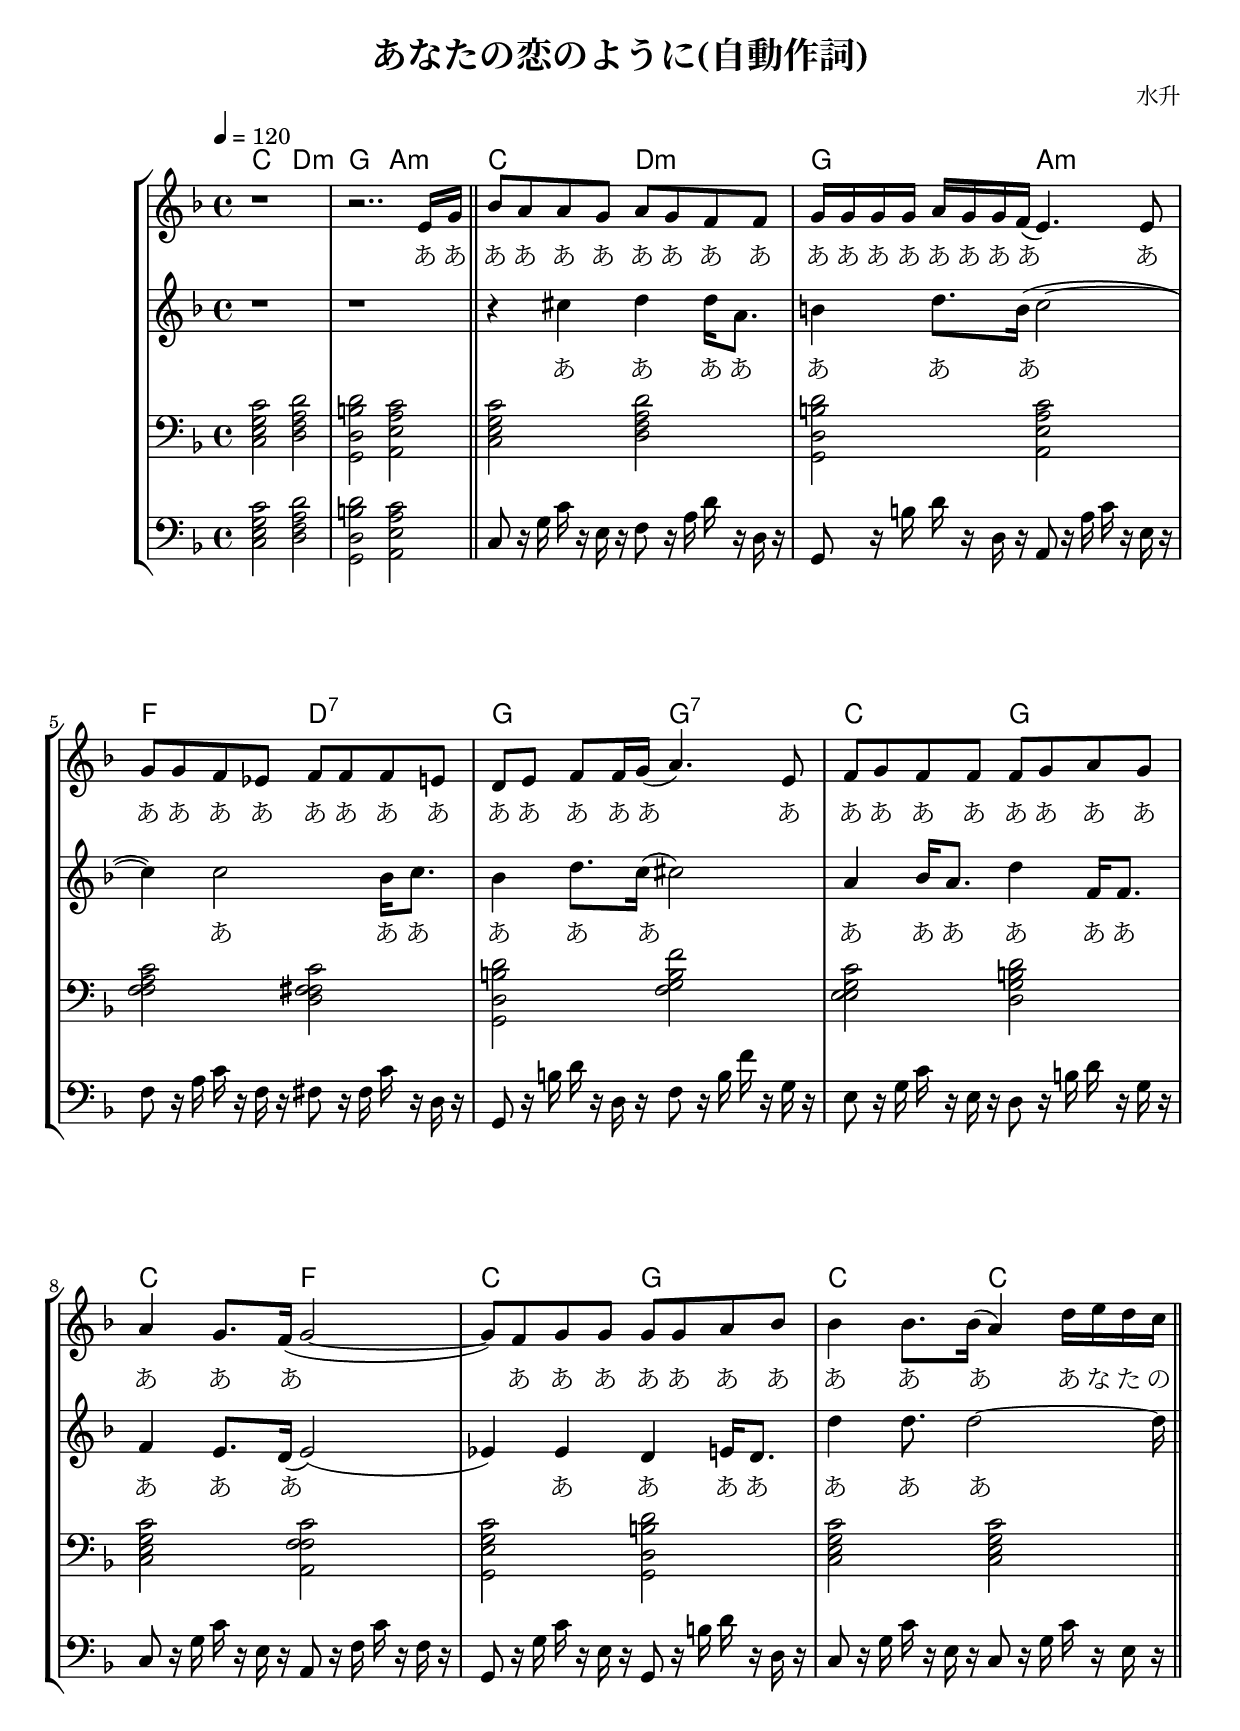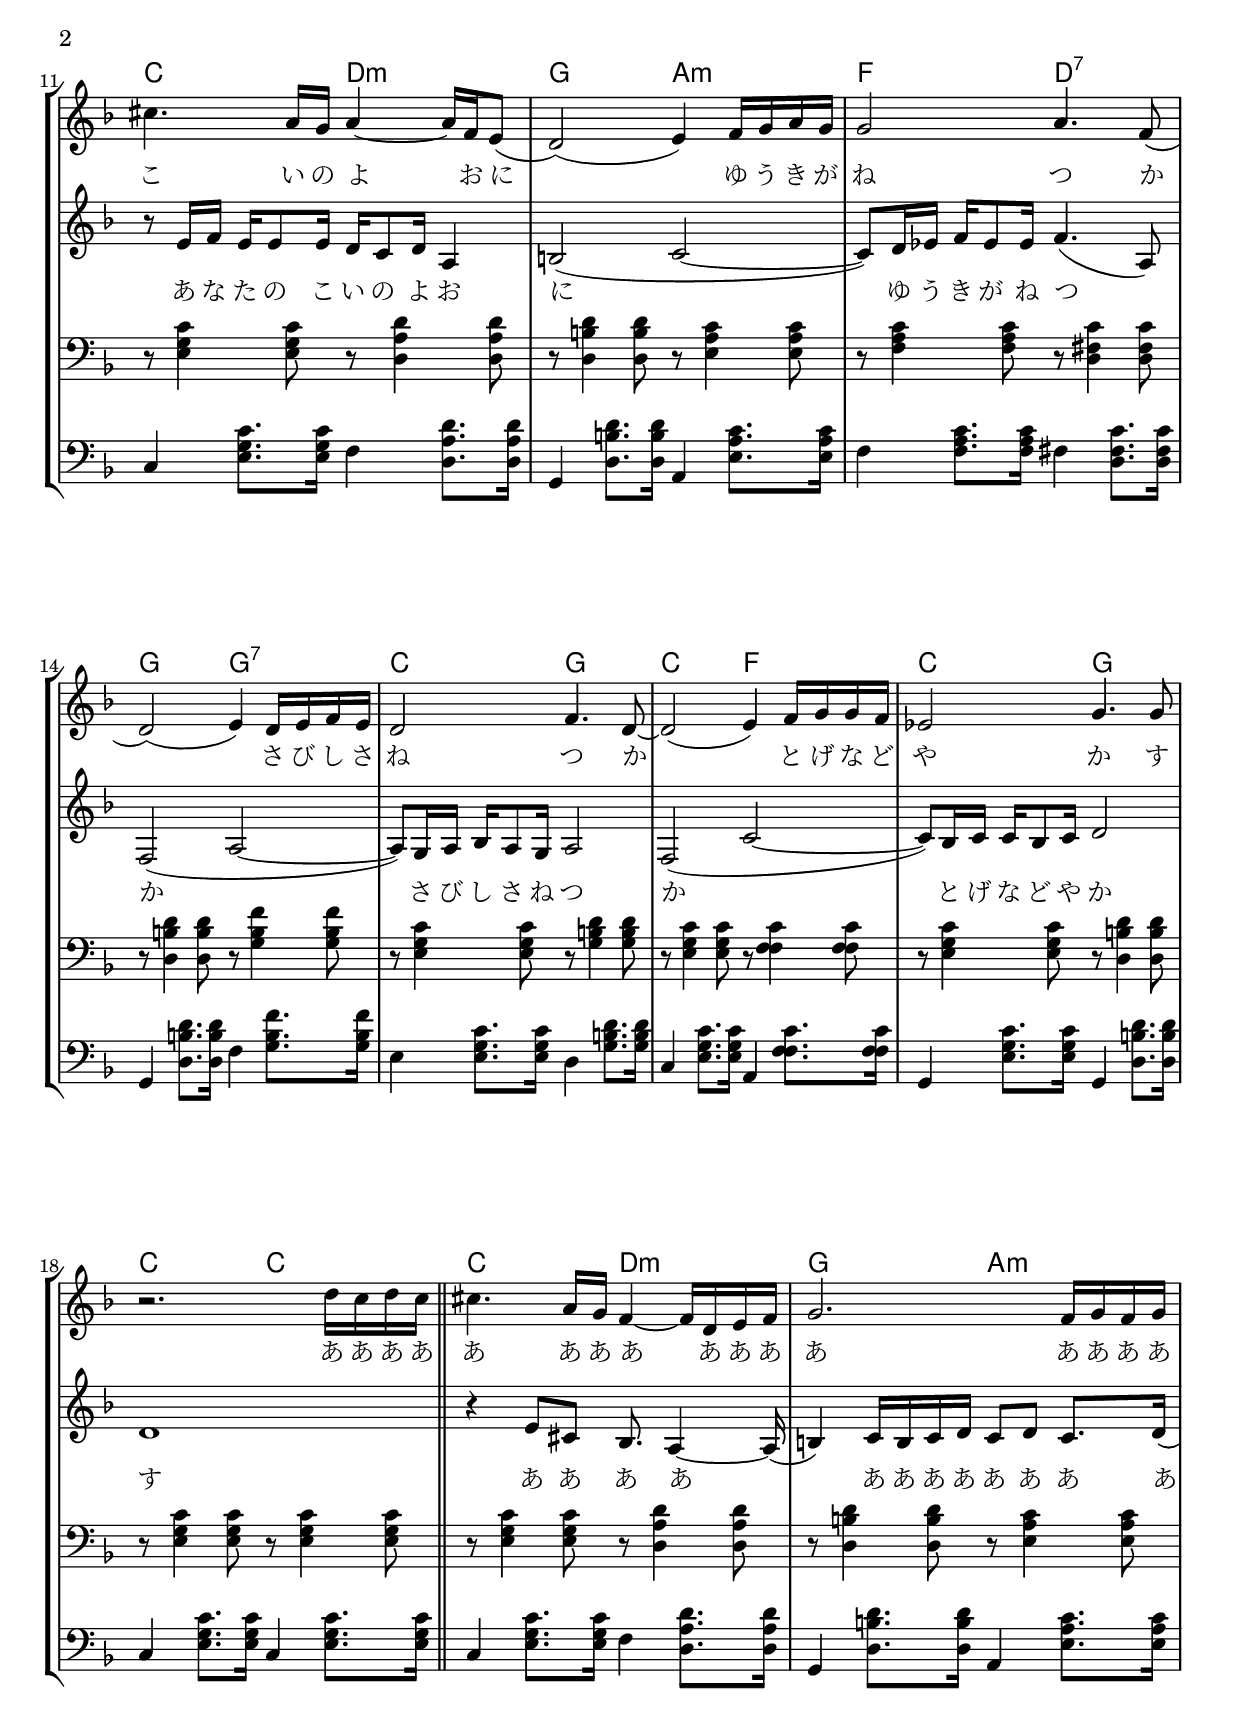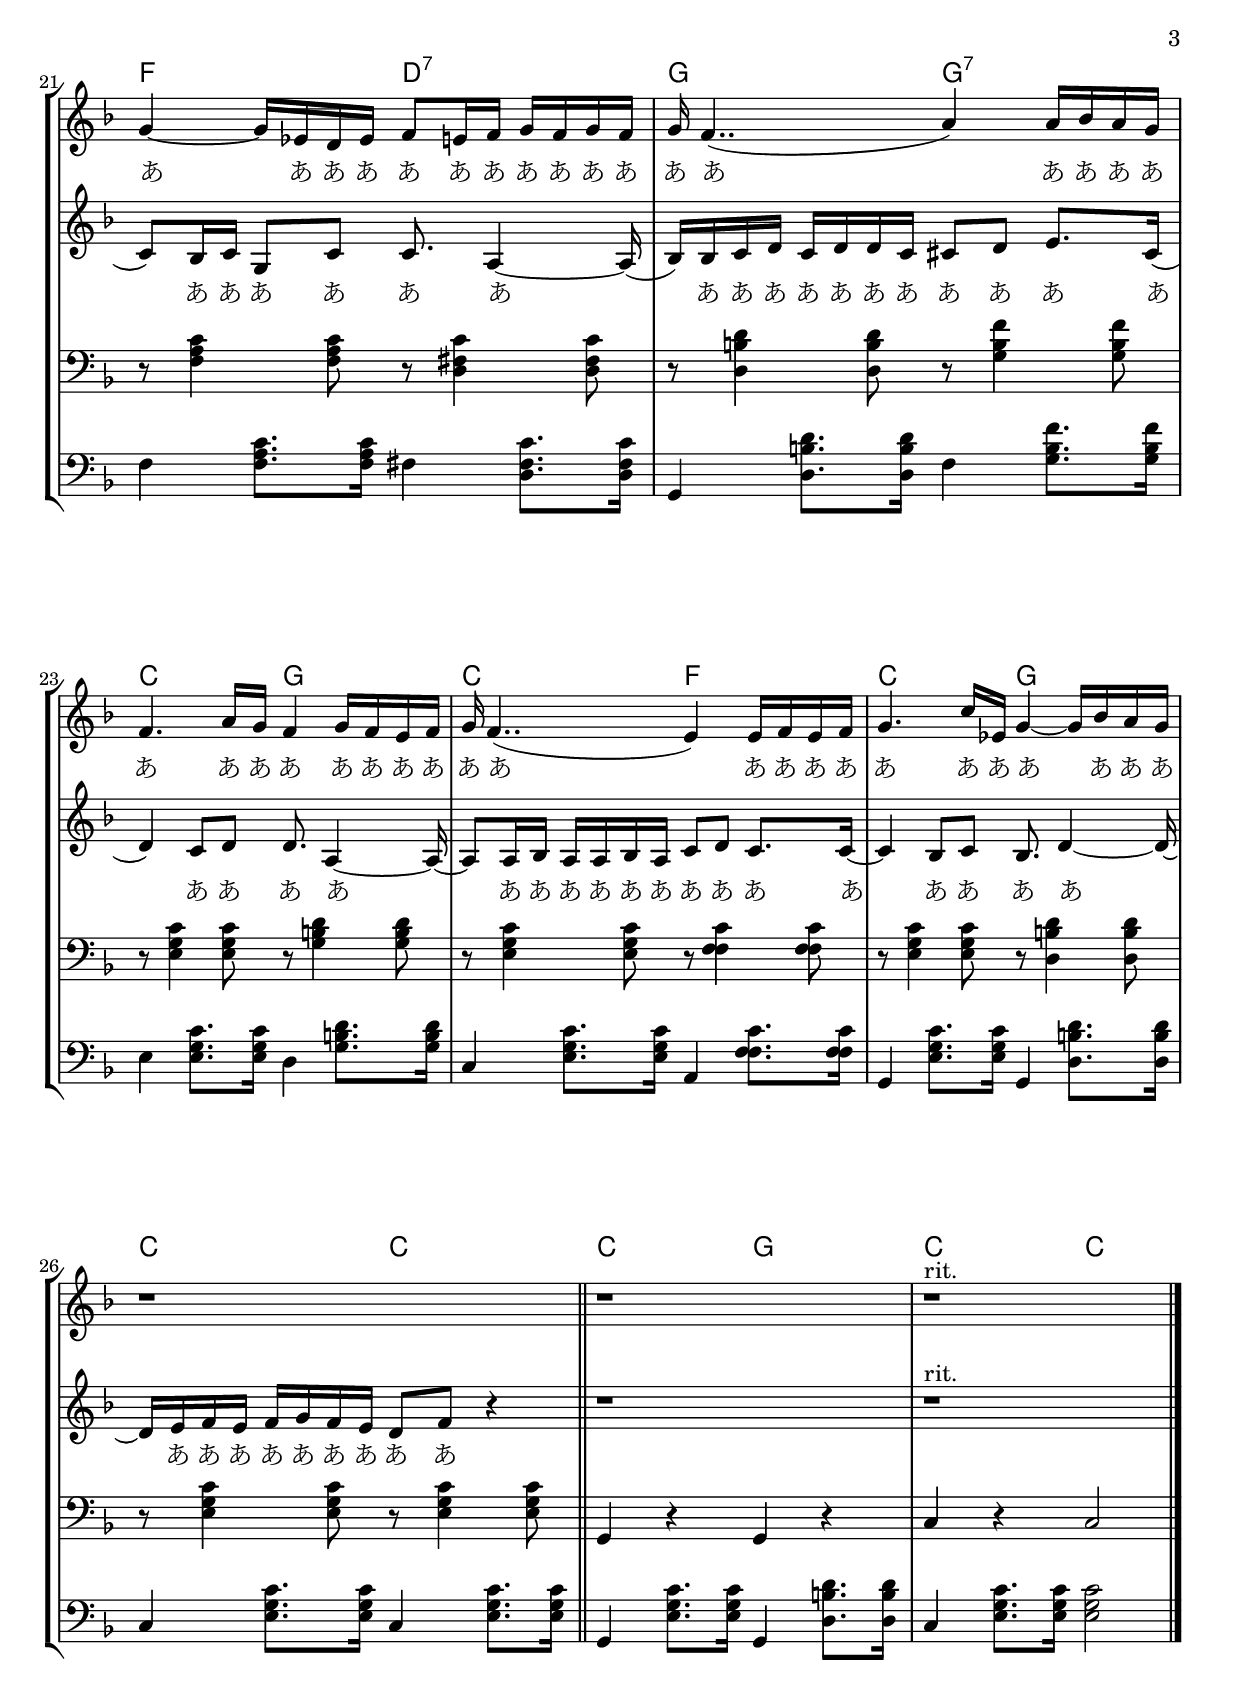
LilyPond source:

\version "2.12.1"

\header {
	title = \markup {あなたの恋のように(自動作詞)}
	composer = \markup \center-column {水升}
}

harmony = \chordmode {
	c2 d:m g a:m 

	c d:m g a:m f d:7 g g:7 c g c f c g c c 

	c d:m g a:m f d:7 g g:7 c g c f c g c c 

	c d:m g a:m f d:7 g g:7 c g c f c g c c 

	c g c c 
}

melody = {
	\key f \major
	\tempo 4 = 120
	r1 | r2.. 
	\set Staff.midiInstrument = #"Tremolo Strings"
	e'16  g'16 
	bes'8  a'8  a'8  g'8  a'8  g'8  f'8  f'8 
	g'16  g'16  g'16  g'16  a'16  g'16  g'16  f'16  (e'4.)  e'8 
	g'8  g'8  f'8  es'8  f'8  f'8  f'8  e'8 
	d'8  e'8  f'8  f'16  g'16  (a'4.)  e'8 
	f'8  g'8  f'8  f'8  f'8  g'8  a'8  g'8 
	a'4  g'8.  f'16  (g'2~ 
	g'8)  f'8  g'8  g'8  g'8  g'8  a'8  bes'8 
	bes'4  bes'8.  bes'16  (a'4)  	\set Staff.midiInstrument = #"fss0.42"
	d''16  e''16  d''16  c''16 
	cis''4.  a'16  g'16  a'4~a'16  f'16  e'8 
	(d'2)  (e'4)  f'16  g'16  a'16  g'16 
	g'2  a'4.  f'8 
	(d'2)  (e'4)  d'16  e'16  f'16  e'16 
	d'2  f'4.  d'8~ 
	d'2  (e'4)  f'16  g'16  g'16  f'16 
	es'2  g'4.  g'8
	r2. 	\set Staff.midiInstrument = #"fss0.42"
	d''16  c''16  d''16  c''16 
	cis''4.  a'16  g'16  f'4~f'16  d'16  e'16  f'16 
	g'2.  f'16  g'16  f'16  g'16 
	g'4~g'16  es'16  d'16  es'16  f'8  e'16  f'16  g'16  f'16  g'16  f'16 
	g'16  f'4..  (a'4)  a'16  bes'16  a'16  g'16 
	f'4.  a'16  g'16  f'4  g'16  f'16  e'16  f'16 
	g'16  f'4..  (e'4)  e'16  f'16  e'16  f'16 
	g'4.  c''16  es'16  g'4~g'16  bes'16  a'16  g'16
	r1 	r1 | r1^"rit." \bar "|."
}

words = \lyricmode {
	
	あ  あ  あ  あ  あ  あ  あ  あ  あ  あ  あ  あ  あ  あ  あ  あ  あ  あ  あ  あ  あ  あ  あ  あ  あ  あ  あ  あ  あ  あ  あ  あ  あ  あ  あ  あ  あ  あ  あ  あ  あ  あ  あ  あ  あ  あ  あ  あ  あ  あ  あ  あ  あ  あ  
	あ  な  た  の  こ  い  の  よ  お  に  ゆ  う  き  が  ね  つ  か  さ  び  し  さ  ね  つ  か  と  げ  な  ど  や  か  す  
	あ  あ  あ  あ  あ  あ  あ  あ  あ  あ  あ  あ  あ  あ  あ  あ  あ  あ  あ  あ  あ  あ  あ  あ  あ  あ  あ  あ  あ  あ  あ  あ  あ  あ  あ  あ  あ  あ  あ  あ  あ  あ  あ  あ  あ  あ  あ  あ  あ  あ  あ  あ  あ  あ  
	
}

secondmelody = {
	\key f \major
	\tempo 4 = 120
	r1 | r1   
	\set Staff.midiInstrument = #"FX 1 (rain)"
	r4 cis''4  d''4  d''16  a'8. 
	b'4  d''8.  b'16  (c''2~ 
	c''4)  c''2  bes'16  c''8. 
	bes'4  d''8.  c''16  (cis''2) 
	a'4  bes'16  a'8.  d''4  f'16  f'8. 
	f'4  e'8.  d'16  (e'2) 
	(es'4)  es'4  d'4  e'16  d'8. 
	d''4  d''8.  d''2~d''16
	\set Staff.midiInstrument = #"fss0.42"
	r8 e'16  f'16  e'16  e'8  e'16  d'16  c'8  d'16  a4 
	b2  (c'2~ 
	c'8)  d'16  es'16  f'16  es'8  es'16  f'4.  (a8) 
	f2  (a2~ 
	a8)  g16  a16  bes16  a8  g16  a2 
	f2  (c'2~ 
	c'8)  bes16  c'16  c'16  bes8  c'16  d'2 
	d'1
	\set Staff.midiInstrument = #"fss0.42"
	r4 e'8  cis'8  bes8.  a4~a16 
	(b4)  c'16  b16  c'16  d'16  c'8  d'8  c'8.  d'16 
	(c'8)  bes16  c'16  g8  c'8  c'8.  a4~a16 
	(bes16)  bes16  c'16  d'16  c'16  d'16  d'16  c'16  cis'8  d'8  e'8.  cis'16 
	(d'4)  c'8  d'8  d'8.  a4~a16~ 
	a8  a16  bes16  a16  a16  bes16  a16  c'8  d'8  c'8.  c'16~ 
	c'4  bes8  c'8  bes8.  d'4~d'16~ 
	d'16  e'16  f'16  e'16  f'16  g'16  f'16  e'16  d'8  f'8  	r4 	r1 | r1^"rit." \bar "|."
}

secondwords = \lyricmode {
	
	あ  あ  あ  あ  あ  あ  あ  あ  あ  あ  あ  あ  あ  あ  あ  あ  あ  あ  あ  あ  あ  あ  あ  あ  あ  あ  あ  あ  あ  
	あ  な  た  の  こ  い  の  よ  お  に  ゆ  う  き  が  ね  つ  か  さ  び  し  さ  ね  つ  か  と  げ  な  ど  や  か  す  
	あ  あ  あ  あ  あ  あ  あ  あ  あ  あ  あ  あ  あ  あ  あ  あ  あ  あ  あ  あ  あ  あ  あ  あ  あ  あ  あ  あ  あ  あ  あ  あ  あ  あ  あ  あ  あ  あ  あ  あ  あ  あ  あ  あ  あ  あ  あ  あ  あ  あ  あ  あ  あ  あ  あ  あ  
	
}

tempochange = {
	\tempo 4 = 120
	r1 | r1 \bar "||"
	\tempo 4 = 120
	r1 | r1 | r1 | r1 | r1 | r1 | r1 | r1 \bar "||"
	\tempo 4 = 120
	r1 | r1 | r1 | r1 | r1 | r1 | r1 | r1 \bar "||"
	\tempo 4 = 120
	r1 | r1 | r1 | r1 | r1 | r1 | r1 | r1 \bar "||"
	\tempo 4 = 120
	r1 | \tempo 4 = 90 r2 \tempo 4 = 80 r2 \bar "|."
}

mainacc = {
	\clef bass
	\set Staff.midiInstrument = #"Lead 7 (fifths)"
	\key f \major
	\tempo 4 = 120
	<c e g c'>2
	<f d a d'>2
	<g, d b d'>2
	<a, e a c'>2
	\bar "||"

	\set Staff.midiInstrument = #"Koto"
	<c e g c'>2
	<f d a d'>2
	<g, d b d'>2
	<a, e a c'>2
	<f f a c'>2
	<fis d fis c'>2
	<g, d b d'>2
	<f g b f'>2
	<e e g c'>2
	<d g b d'>2
	<c e g c'>2
	<a, f f c'>2
	<g, e g c'>2
	<g, d b d'>2
	<c e g c'>2
	<c e g c'>2
	\bar "||"

	\set Staff.midiInstrument = #"Koto"
	r8 <e g c'>4 <e g c'>8
	r8 <d a d'>4 <d a d'>8
	r8 <d b d'>4 <d b d'>8
	r8 <e a c'>4 <e a c'>8
	r8 <f a c'>4 <f a c'>8
	r8 <d fis c'>4 <d fis c'>8
	r8 <d b d'>4 <d b d'>8
	r8 <g b f'>4 <g b f'>8
	r8 <e g c'>4 <e g c'>8
	r8 <g b d'>4 <g b d'>8
	r8 <e g c'>4 <e g c'>8
	r8 <f f c'>4 <f f c'>8
	r8 <e g c'>4 <e g c'>8
	r8 <d b d'>4 <d b d'>8
	r8 <e g c'>4 <e g c'>8
	r8 <e g c'>4 <e g c'>8
	\bar "||"

	\set Staff.midiInstrument = #"Koto"
	r8 <e g c'>4 <e g c'>8
	r8 <d a d'>4 <d a d'>8
	r8 <d b d'>4 <d b d'>8
	r8 <e a c'>4 <e a c'>8
	r8 <f a c'>4 <f a c'>8
	r8 <d fis c'>4 <d fis c'>8
	r8 <d b d'>4 <d b d'>8
	r8 <g b f'>4 <g b f'>8
	r8 <e g c'>4 <e g c'>8
	r8 <g b d'>4 <g b d'>8
	r8 <e g c'>4 <e g c'>8
	r8 <f f c'>4 <f f c'>8
	r8 <e g c'>4 <e g c'>8
	r8 <d b d'>4 <d b d'>8
	r8 <e g c'>4 <e g c'>8
	r8 <e g c'>4 <e g c'>8
	\bar "||"

	\set Staff.midiInstrument = #"Lead 3 (calliope)"
	g,4 r4
	g,4 r4
	c4 r4
	c2
	\bar "|."
}

subacc = {
	\clef bass
	\set Staff.midiInstrument = #"Overdriven Guitar"
	\key f \major
	\tempo 4 = 120
	<c e g c'>2
	<f d a d'>2
	<g, d b d'>2
	<a, e a c'>2
	\bar "||"

	\set Staff.midiInstrument = #"FX 7 (echoes)"
	c8r16g16c'16r16e16r16
	f8r16a16d'16r16d16r16
	g,8r16b16d'16r16d16r16
	a,8r16a16c'16r16e16r16
	f8r16a16c'16r16f16r16
	fis8r16fis16c'16r16d16r16
	g,8r16b16d'16r16d16r16
	f8r16b16f'16r16g16r16
	e8r16g16c'16r16e16r16
	d8r16b16d'16r16g16r16
	c8r16g16c'16r16e16r16
	a,8r16f16c'16r16f16r16
	g,8r16g16c'16r16e16r16
	g,8r16b16d'16r16d16r16
	c8r16g16c'16r16e16r16
	c8r16g16c'16r16e16r16
	\bar "||"

	\set Staff.midiInstrument = #"FX 7 (echoes)"
	c4 <e g c'>8. <e g c'>16
	f4 <d a d'>8. <d a d'>16
	g,4 <d b d'>8. <d b d'>16
	a,4 <e a c'>8. <e a c'>16
	f4 <f a c'>8. <f a c'>16
	fis4 <d fis c'>8. <d fis c'>16
	g,4 <d b d'>8. <d b d'>16
	f4 <g b f'>8. <g b f'>16
	e4 <e g c'>8. <e g c'>16
	d4 <g b d'>8. <g b d'>16
	c4 <e g c'>8. <e g c'>16
	a,4 <f f c'>8. <f f c'>16
	g,4 <e g c'>8. <e g c'>16
	g,4 <d b d'>8. <d b d'>16
	c4 <e g c'>8. <e g c'>16
	c4 <e g c'>8. <e g c'>16
	\bar "||"

	\set Staff.midiInstrument = #"FX 7 (echoes)"
	c4 <e g c'>8. <e g c'>16
	f4 <d a d'>8. <d a d'>16
	g,4 <d b d'>8. <d b d'>16
	a,4 <e a c'>8. <e a c'>16
	f4 <f a c'>8. <f a c'>16
	fis4 <d fis c'>8. <d fis c'>16
	g,4 <d b d'>8. <d b d'>16
	f4 <g b f'>8. <g b f'>16
	e4 <e g c'>8. <e g c'>16
	d4 <g b d'>8. <g b d'>16
	c4 <e g c'>8. <e g c'>16
	a,4 <f f c'>8. <f f c'>16
	g,4 <e g c'>8. <e g c'>16
	g,4 <d b d'>8. <d b d'>16
	c4 <e g c'>8. <e g c'>16
	c4 <e g c'>8. <e g c'>16
	\bar "||"

	\set Staff.midiInstrument = #"FX 7 (echoes)"
	g,4 <e g c'>8. <e g c'>16
	g,4 <d b d'>8. <d b d'>16
	c4 <e g c'>8. <e g c'>16
	<e g c'>2
	\bar "|."
}

percA = {
	\drummode {
	r1 |r1 \bar "||"
	r1 |r1 |r1 |r1 |r1 |r1 |r1 |r1 \bar "||"
	r1 |r1 |r1 |r1 |r1 |r1 |r1 |r1 \bar "||"
	r1 |r1 |r1 |r1 |r1 |r1 |r1 |r1 \bar "||"
	r1 |r1 \bar "|."
	}
}

percB = {
	\drummode {
	r1 |r1 \bar "||"
	r1 |r1 |r1 |r1 |r1 |r1 |r1 |r1 \bar "||"
	r1 |r1 |r1 |r1 |r1 |r1 |r1 |r1 \bar "||"
	r1 |r1 |r1 |r1 |r1 |r1 |r1 |r1 \bar "||"
	r1 |r1 \bar "|."
	}
}

percC = {
	\drummode {
	r1 |r1 \bar "||"
	r1 |r1 |r1 |r1 |r1 |r1 |r1 |r1 \bar "||"
	r1 |r1 |r1 |r1 |r1 |r1 |r1 |r1 \bar "||"
	r1 |r1 |r1 |r1 |r1 |r1 |r1 |r1 \bar "||"
	r1 |r1 \bar "|."
	}
}

percD = {
	\drummode {
	r1 |r1 \bar "||"
	r1 |r1 |r1 |r1 |r1 |r1 |r1 |r1 \bar "||"
	r1 |r1 |r1 |r1 |r1 |r1 |r1 |r1 \bar "||"
	r1 |r1 |r1 |r1 |r1 |r1 |r1 |r1 \bar "||"
	r1 |r1 \bar "|."
	}
}

percE = {
	\drummode {
	r1 |r1 \bar "||"
	r1 |r1 |r1 |r1 |r1 |r1 |r1 |r1 \bar "||"
	r1 |r1 |r1 |r1 |r1 |r1 |r1 |r1 \bar "||"
	r1 |r1 |r1 |r1 |r1 |r1 |r1 |r1 \bar "||"
	r1 |r1 \bar "|."
	}
}

\score {
	<<
		\new StaffGroup <<
			\new ChordNames {\harmony}
			\new Voice = "melody" {\melody}
			\new Lyrics \lyricsto "melody" \words
			\new Voice = "secondmelody" {\secondmelody}
			\new Lyrics \lyricsto "secondmelody" \secondwords
			\new Staff = "mainacc" {\mainacc}
			\new Staff = "subacc" {\subacc}
		>>
	>>
	\layout { }
}
